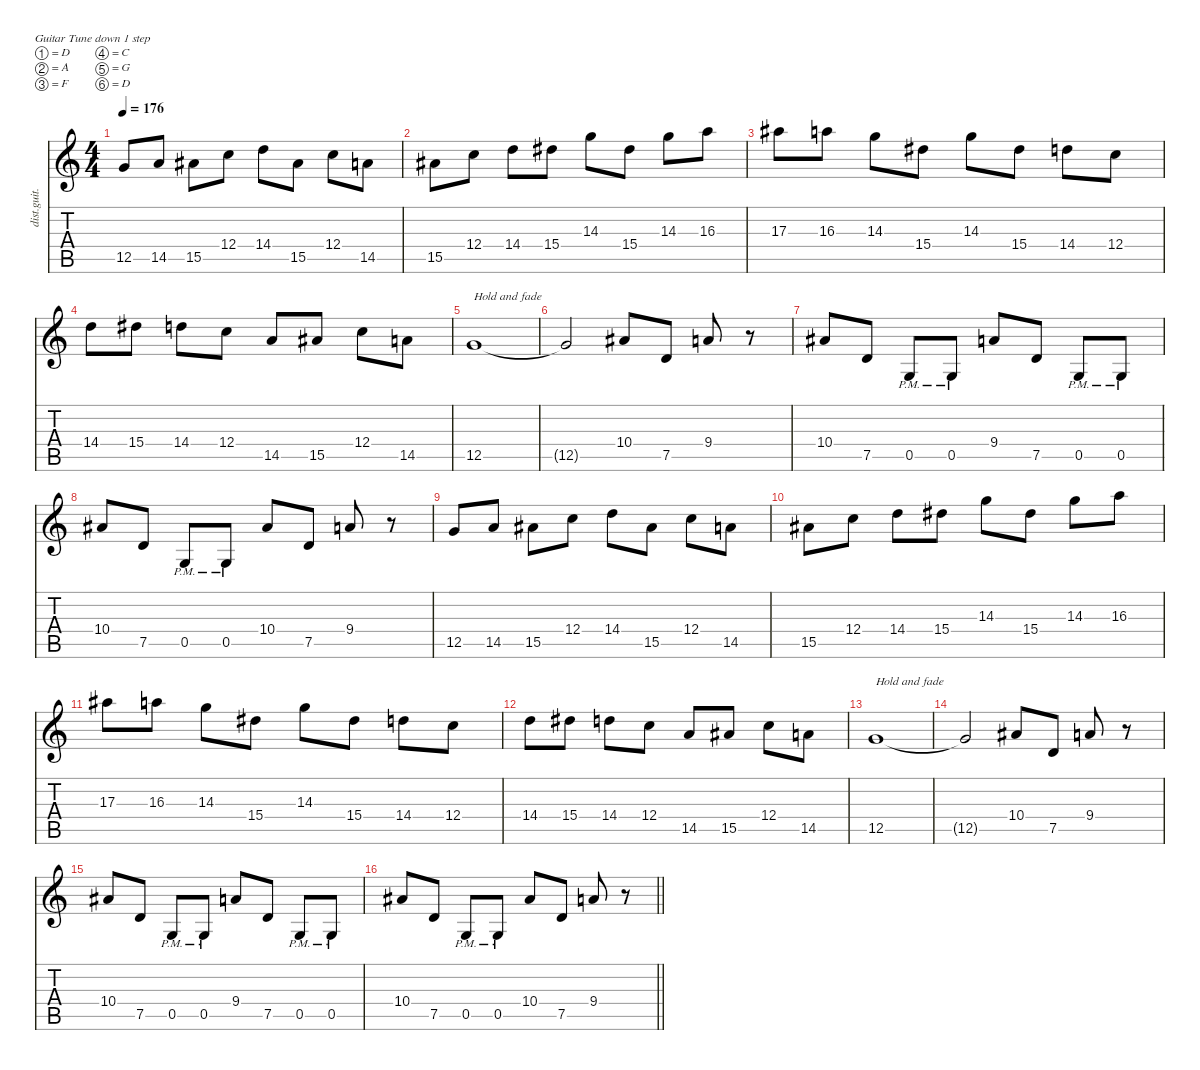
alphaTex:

\defaultSystemsLayout 4
\hideDynamics
\bracketExtendMode nobrackets
\track ("Chuck Schuldiner " "dist.guit.") {instrument distortionguitar}
\staff {score tabs}
\tuning (D4 A3 F3 C3 G2 D2)
\ts (4 4)
\tempo 176
\clef g2
\ks c
12.5.8{dy f beam Up} 14.5.8{beam Up} 15.5{acc #}.8{beam Down} 12.4.8{beam Down} 14.4.8{beam Down} 15.5{acc #}.8{beam Down} 12.4.8{beam Down} 14.5.8{beam Down} |
15.5{acc #}.8{beam Down} 12.4.8{beam Down} 14.4.8{beam Down} 15.4{acc #}.8{beam Down} 14.3.8{beam Down} 15.4{acc #}.8{beam Down} 14.3.8{beam Down} 16.3.8{beam Down} |
17.3{acc #}.8{beam Down} 16.3.8{beam Down} 14.3.8{beam Down} 15.4{acc #}.8{beam Down} 14.3.8{beam Down} 15.4{acc #}.8{beam Down} 14.4.8{beam Down} 12.4.8{beam Down} |
14.4.8{beam Down} 15.4{acc #}.8{beam Down} 14.4.8{beam Down} 12.4.8{beam Down} 14.5.8{beam Up} 15.5{acc #}.8{beam Up} 12.4.8{beam Down} 14.5.8{beam Down} |
12.5.1{txt "Hold and fade" beam Up} |
12.5{t}.2{beam Up} 10.4{acc #}.8{beam Up} 7.5.8{beam Up} 9.4.8{beam Up} r.8{beam Down} |
10.4{acc #}.8{beam Up} 7.5.8{beam Up} 0.5{pm}.8{beam Up} 0.5{pm}.8{beam Up} 9.4.8{beam Up} 7.5.8{beam Up} 0.5{pm}.8{beam Up} 0.5{pm}.8{beam Up} |
10.4{acc #}.8{beam Up} 7.5.8{beam Up} 0.5{pm}.8{beam Up} 0.5{pm}.8{beam Up} 10.4{acc #}.8{beam Up} 7.5.8{beam Up} 9.4.8{beam Up} r.8{beam Down} |
12.5.8{beam Up} 14.5.8{beam Up} 15.5{acc #}.8{beam Down} 12.4.8{beam Down} 14.4.8{beam Down} 15.5{acc #}.8{beam Down} 12.4.8{beam Down} 14.5.8{beam Down} |
15.5{acc #}.8{beam Down} 12.4.8{beam Down} 14.4.8{beam Down} 15.4{acc #}.8{beam Down} 14.3.8{beam Down} 15.4{acc #}.8{beam Down} 14.3.8{beam Down} 16.3.8{beam Down} |
17.3{acc #}.8{beam Down} 16.3.8{beam Down} 14.3.8{beam Down} 15.4{acc #}.8{beam Down} 14.3.8{beam Down} 15.4{acc #}.8{beam Down} 14.4.8{beam Down} 12.4.8{beam Down} |
14.4.8{beam Down} 15.4{acc #}.8{beam Down} 14.4.8{beam Down} 12.4.8{beam Down} 14.5.8{beam Up} 15.5{acc #}.8{beam Up} 12.4.8{beam Down} 14.5.8{beam Down} |
12.5.1{txt "Hold and fade" beam Up} |
12.5{t}.2{beam Up} 10.4{acc #}.8{beam Up} 7.5.8{beam Up} 9.4.8{beam Up} r.8{beam Down} |
10.4{acc #}.8{beam Up} 7.5.8{beam Up} 0.5{pm}.8{beam Up} 0.5{pm}.8{beam Up} 9.4.8{beam Up} 7.5.8{beam Up} 0.5{pm}.8{beam Up} 0.5{pm}.8{beam Up} |
\barLineRight lightlight
10.4{acc #}.8{beam Up} 7.5.8{beam Up} 0.5{pm}.8{beam Up} 0.5{pm}.8{beam Up} 10.4{acc #}.8{beam Up} 7.5.8{beam Up} 9.4.8{beam Up} r.8{beam Down}
